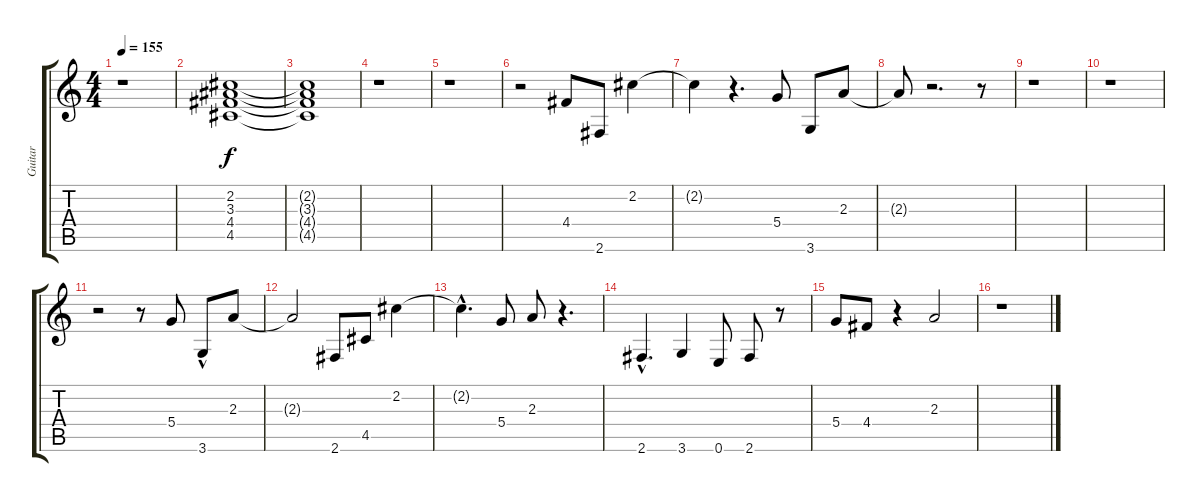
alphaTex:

\track ("Guitar" "Guitar") {instrument electricguitarclean}
\staff {score tabs}
\tuning (E4 B3 G3 D3 A2 E2) {hide}
\ts (4 4)
\tempo 155
\clef g2
\ks c
r.1{dy f} |
(2.2 3.3 4.4 4.5).1 |
(2.2{t} 3.3{t} 4.4{t} 4.5{t}).1 |
r.1 |
r.1 |
r.2 4.4.8 2.6.8 2.2.4 |
2.2{t}.4 r.4{d} 5.4.8 3.6.8 2.3.8 |
2.3{t}.8 r.2{d} r.8 |
r.1 |
r.1 |
r.2 r.8 5.4.8 3.6{hac}.8 2.3.8 |
2.3{t}.2 2.6.8 4.5.8 2.2.4 |
2.2{hac t}.4{d} 5.4.8 2.3.8 r.4{d} |
2.6{hac}.4{d} 3.6.4 0.6.8 2.6.8 r.8 |
5.4.8 4.4.8 r.4 2.3.2 |
r.1
